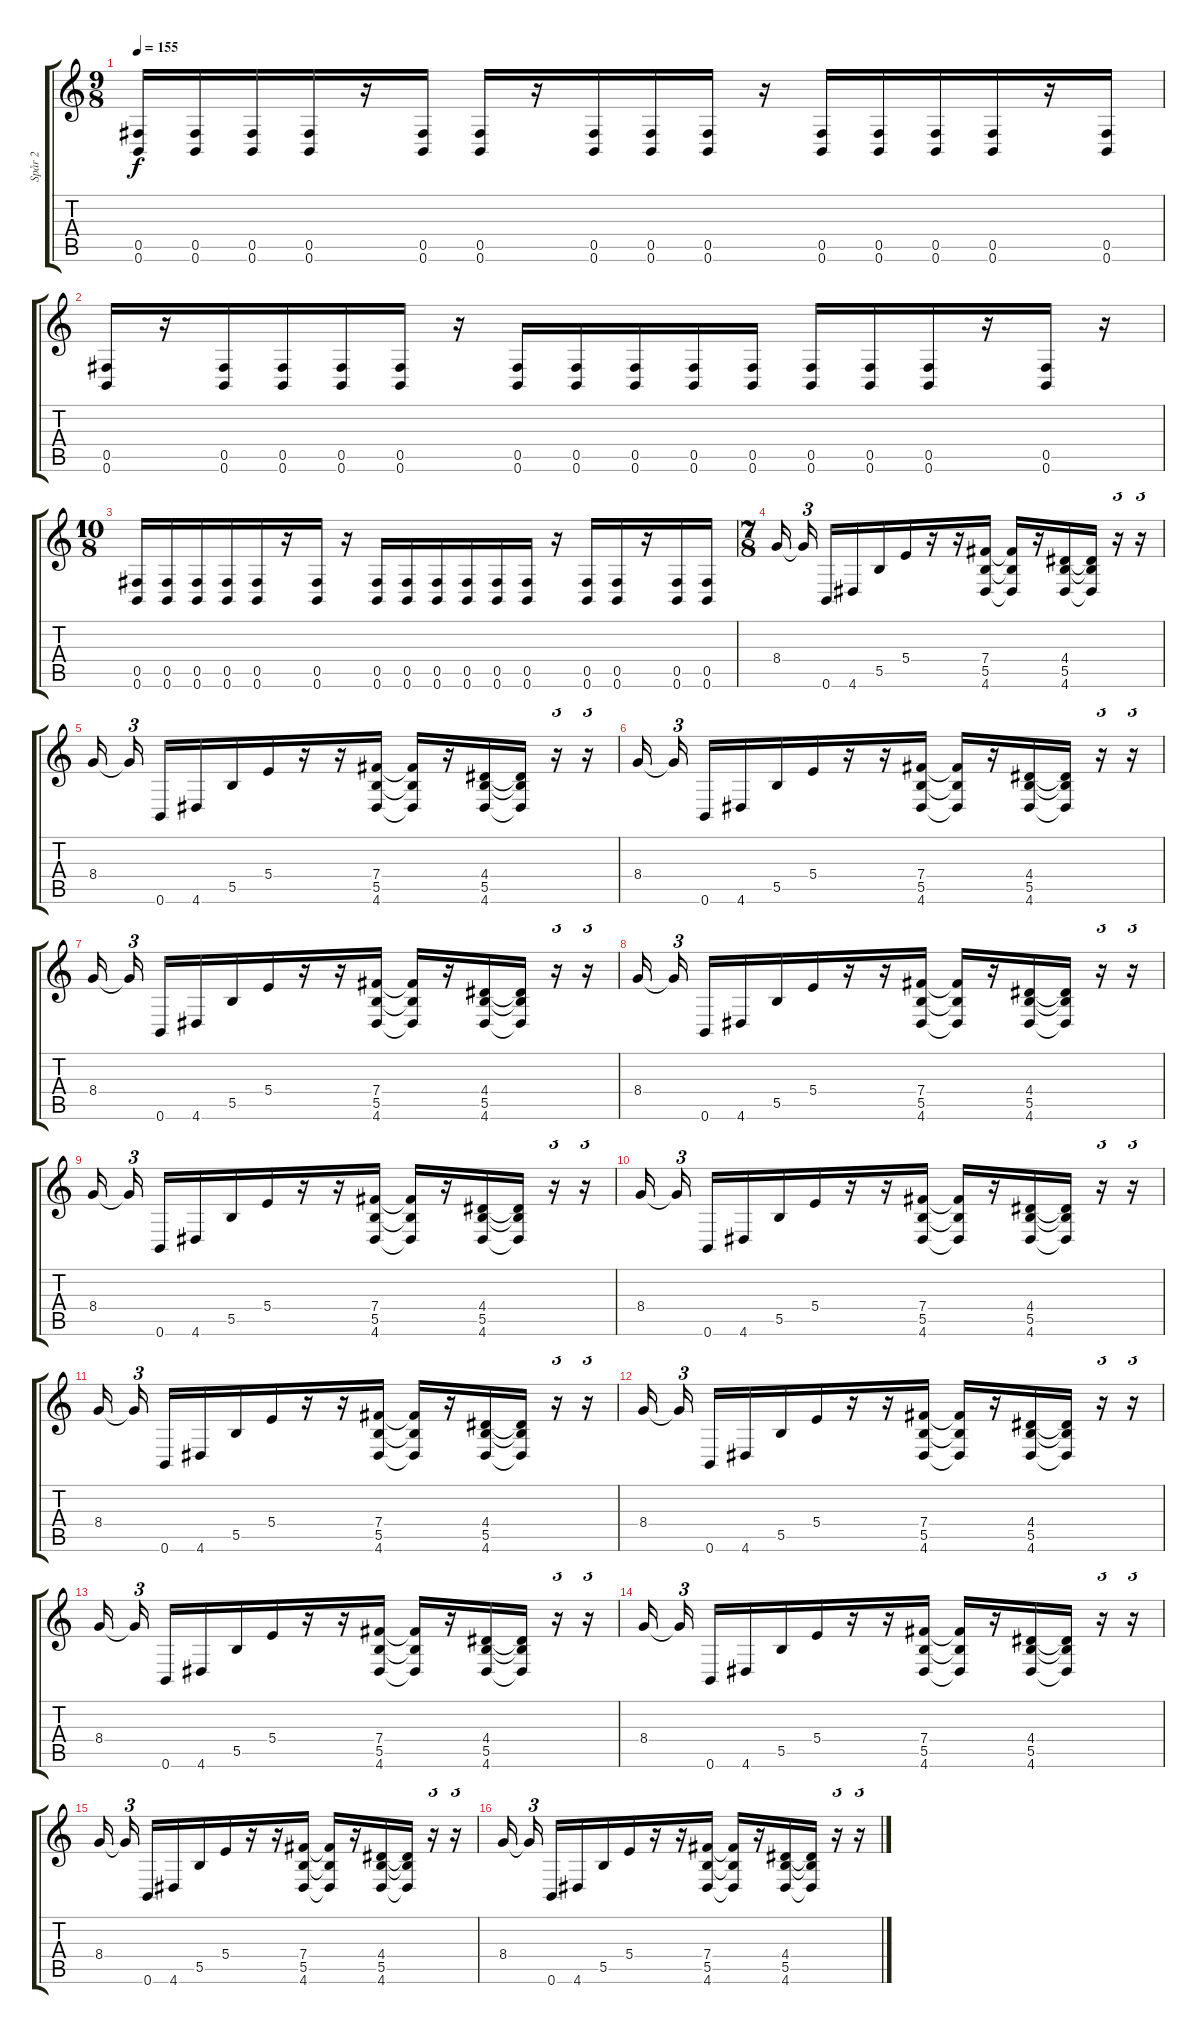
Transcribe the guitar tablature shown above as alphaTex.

\track ("Spår 2" "Spår 2") {instrument distortionguitar}
\staff {score tabs}
\tuning (Db4 Ab3 E3 B2 Gb2 B1) {hide}
\ts (9 8)
\tempo 155
\clef g2
\ks c
(0.5 0.6).16{dy f} (0.5 0.6).16 (0.5 0.6).16 (0.5 0.6).16 r.16 (0.5 0.6).16 (0.5 0.6).16 r.16 (0.5 0.6).16 (0.5 0.6).16 (0.5 0.6).16 r.16 (0.5 0.6).16 (0.5 0.6).16 (0.5 0.6).16 (0.5 0.6).16 r.16 (0.5 0.6).16 |
(0.5 0.6).16 r.16 (0.5 0.6).16 (0.5 0.6).16 (0.5 0.6).16 (0.5 0.6).16 r.16 (0.5 0.6).16 (0.5 0.6).16 (0.5 0.6).16 (0.5 0.6).16 (0.5 0.6).16 (0.5 0.6).16 (0.5 0.6).16 (0.5 0.6).16 r.16 (0.5 0.6).16 r.16 |
\ts (10 8)
(0.5 0.6).16 (0.5 0.6).16 (0.5 0.6).16 (0.5 0.6).16 (0.5 0.6).16 r.16 (0.5 0.6).16 r.16 (0.5 0.6).16 (0.5 0.6).16 (0.5 0.6).16 (0.5 0.6).16 (0.5 0.6).16 (0.5 0.6).16 r.16 (0.5 0.6).16 (0.5 0.6).16 r.16 (0.5 0.6).16 (0.5 0.6).16 |
\ts (7 8)
8.4.16{beam splitsecondary} 8.4{t}.16{tu (3 2)} 0.6.16 4.6.16 5.5.16 5.4.16 r.16 r.16 (7.4 5.5 4.6).16 (7.4{t} 5.5{t} 4.6{t}).16 r.16 (4.4 5.5 4.6).16 (4.4{t} 5.5{t} 4.6{t}).16 r.16{tu (3 2)} r.16{tu (3 2)} |
8.4.16{beam splitsecondary} 8.4{t}.16{tu (3 2)} 0.6.16 4.6.16 5.5.16 5.4.16 r.16 r.16 (7.4 5.5 4.6).16 (7.4{t} 5.5{t} 4.6{t}).16 r.16 (4.4 5.5 4.6).16 (4.4{t} 5.5{t} 4.6{t}).16 r.16{tu (3 2)} r.16{tu (3 2)} |
8.4.16{beam splitsecondary} 8.4{t}.16{tu (3 2)} 0.6.16 4.6.16 5.5.16 5.4.16 r.16 r.16 (7.4 5.5 4.6).16 (7.4{t} 5.5{t} 4.6{t}).16 r.16 (4.4 5.5 4.6).16 (4.4{t} 5.5{t} 4.6{t}).16 r.16{tu (3 2)} r.16{tu (3 2)} |
8.4.16{beam splitsecondary} 8.4{t}.16{tu (3 2)} 0.6.16 4.6.16 5.5.16 5.4.16 r.16 r.16 (7.4 5.5 4.6).16 (7.4{t} 5.5{t} 4.6{t}).16 r.16 (4.4 5.5 4.6).16 (4.4{t} 5.5{t} 4.6{t}).16 r.16{tu (3 2)} r.16{tu (3 2)} |
8.4.16{beam splitsecondary} 8.4{t}.16{tu (3 2)} 0.6.16 4.6.16 5.5.16 5.4.16 r.16 r.16 (7.4 5.5 4.6).16 (7.4{t} 5.5{t} 4.6{t}).16 r.16 (4.4 5.5 4.6).16 (4.4{t} 5.5{t} 4.6{t}).16 r.16{tu (3 2)} r.16{tu (3 2)} |
8.4.16{beam splitsecondary} 8.4{t}.16{tu (3 2)} 0.6.16 4.6.16 5.5.16 5.4.16 r.16 r.16 (7.4 5.5 4.6).16 (7.4{t} 5.5{t} 4.6{t}).16 r.16 (4.4 5.5 4.6).16 (4.4{t} 5.5{t} 4.6{t}).16 r.16{tu (3 2)} r.16{tu (3 2)} |
8.4.16{beam splitsecondary} 8.4{t}.16{tu (3 2)} 0.6.16 4.6.16 5.5.16 5.4.16 r.16 r.16 (7.4 5.5 4.6).16 (7.4{t} 5.5{t} 4.6{t}).16 r.16 (4.4 5.5 4.6).16 (4.4{t} 5.5{t} 4.6{t}).16 r.16{tu (3 2)} r.16{tu (3 2)} |
8.4.16{beam splitsecondary} 8.4{t}.16{tu (3 2)} 0.6.16 4.6.16 5.5.16 5.4.16 r.16 r.16 (7.4 5.5 4.6).16 (7.4{t} 5.5{t} 4.6{t}).16 r.16 (4.4 5.5 4.6).16 (4.4{t} 5.5{t} 4.6{t}).16 r.16{tu (3 2)} r.16{tu (3 2)} |
8.4.16{beam splitsecondary} 8.4{t}.16{tu (3 2)} 0.6.16 4.6.16 5.5.16 5.4.16 r.16 r.16 (7.4 5.5 4.6).16 (7.4{t} 5.5{t} 4.6{t}).16 r.16 (4.4 5.5 4.6).16 (4.4{t} 5.5{t} 4.6{t}).16 r.16{tu (3 2)} r.16{tu (3 2)} |
8.4.16{beam splitsecondary} 8.4{t}.16{tu (3 2)} 0.6.16 4.6.16 5.5.16 5.4.16 r.16 r.16 (7.4 5.5 4.6).16 (7.4{t} 5.5{t} 4.6{t}).16 r.16 (4.4 5.5 4.6).16 (4.4{t} 5.5{t} 4.6{t}).16 r.16{tu (3 2)} r.16{tu (3 2)} |
8.4.16{beam splitsecondary} 8.4{t}.16{tu (3 2)} 0.6.16 4.6.16 5.5.16 5.4.16 r.16 r.16 (7.4 5.5 4.6).16 (7.4{t} 5.5{t} 4.6{t}).16 r.16 (4.4 5.5 4.6).16 (4.4{t} 5.5{t} 4.6{t}).16 r.16{tu (3 2)} r.16{tu (3 2)} |
8.4.16{beam splitsecondary} 8.4{t}.16{tu (3 2)} 0.6.16 4.6.16 5.5.16 5.4.16 r.16 r.16 (7.4 5.5 4.6).16 (7.4{t} 5.5{t} 4.6{t}).16 r.16 (4.4 5.5 4.6).16 (4.4{t} 5.5{t} 4.6{t}).16 r.16{tu (3 2)} r.16{tu (3 2)} |
8.4.16{beam splitsecondary} 8.4{t}.16{tu (3 2)} 0.6.16 4.6.16 5.5.16 5.4.16 r.16 r.16 (7.4 5.5 4.6).16 (7.4{t} 5.5{t} 4.6{t}).16 r.16 (4.4 5.5 4.6).16 (4.4{t} 5.5{t} 4.6{t}).16 r.16{tu (3 2)} r.16{tu (3 2)}
